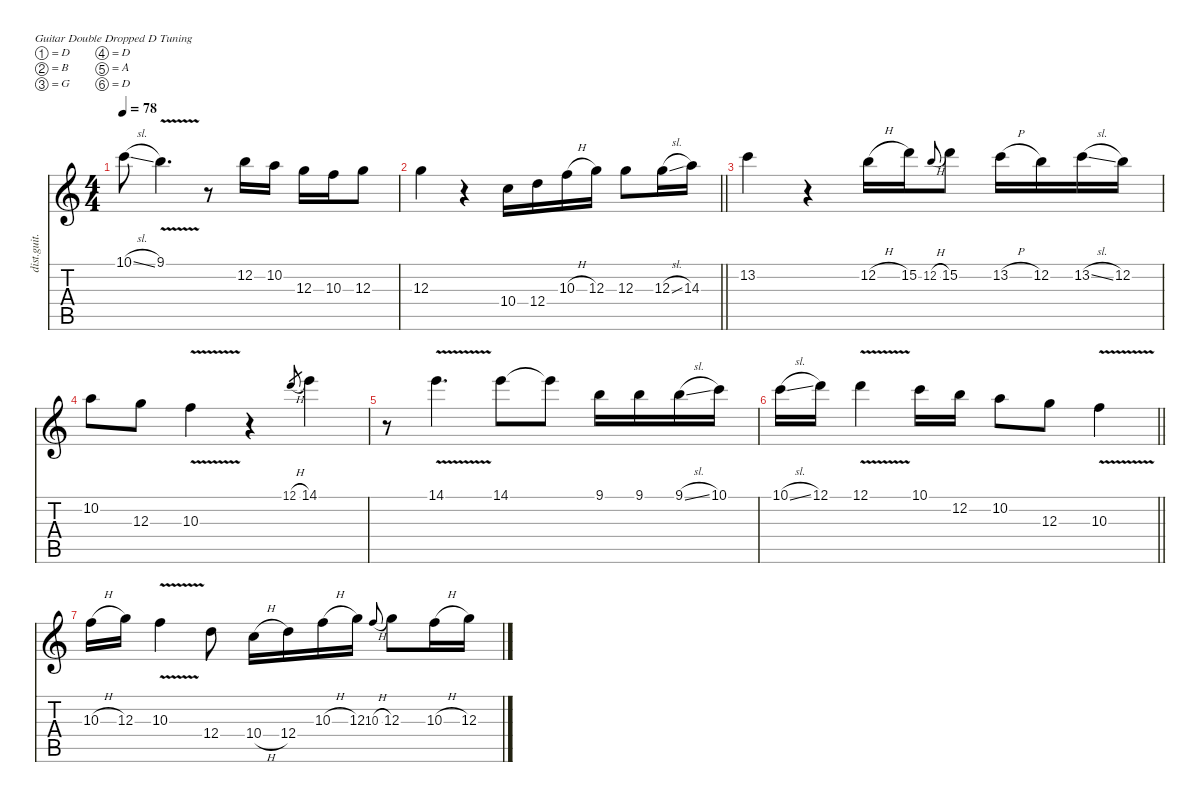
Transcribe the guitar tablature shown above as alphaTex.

\defaultSystemsLayout 4
\hideDynamics
\bracketExtendMode nobrackets
\otherSystemsTrackNameOrientation horizontal
\track ("Stills" "dist.guit.") {instrument distortionguitar}
\staff {score tabs}
\tuning (D4 B3 G3 D3 A2 D2)
\ts (4 4)
\tempo 78
\clef g2
\ks c
10.1{sl}.8{dy mf beam Down} 9.1{v}.4{d beam Down} r.8{beam Down} 12.2.16{beam Down} 10.2.16{beam Down} 12.3.16{beam Down} 10.3.16{beam Down} 12.3.8{beam Down} |
\barLineRight lightlight
12.3.4{beam Down} r.4{beam Down} 10.4.16{beam Down} 12.4.16{beam Down} 10.3{h}.16{beam Down} 12.3.16{beam Down} 12.3.8{beam Down} 12.3{sl}.16{beam Down} 14.3.16{beam Down} |
13.2.4{beam Down} r.4{beam Down} 12.2{h}.16{beam Down} 15.2.16{beam Down} 12.2{h}.8{gr onbeat dy mp beam Up} 15.2.8{dy mf beam Down} 13.2{h}.16{beam Down} 12.2.16{beam Down} 13.2{sl}.16{beam Down} 12.2.16{beam Down} |
10.2.8{beam Down} 12.3.8{beam Down} 10.3{v}.4{beam Down} r.4{beam Down} 12.1{h}.8{gr dy mp beam Up} 14.1.4{dy mf beam Down} |
r.8{beam Down} 14.1{v}.4{d beam Down} 14.1.8{beam Down} 14.1{t}.8{beam Down} 9.1.16{beam Down} 9.1.16{beam Down} 9.1{sl}.16{beam Down} 10.1.16{beam Down} |
\barLineRight lightlight
10.1{sl}.16{beam Down} 12.1.16{beam Down} 12.1{v}.4{beam Down} 10.1.16{beam Down} 12.2.16{beam Down} 10.2.8{beam Down} 12.3.8{beam Down} 10.3{v}.4{beam Down} |
10.3{h}.16{beam Down} 12.3.16{beam Down} 10.3{v}.4{beam Down} 12.4.8{beam Down} 10.4{h}.16{beam Down} 12.4.16{beam Down} 10.3{h}.16{beam Down} 12.3.16{beam Down} 10.3{h}.8{gr onbeat dy mp beam Up} 12.3.8{dy mf beam Down} 10.3{h}.16{beam Down} 12.3.16{beam Down}
